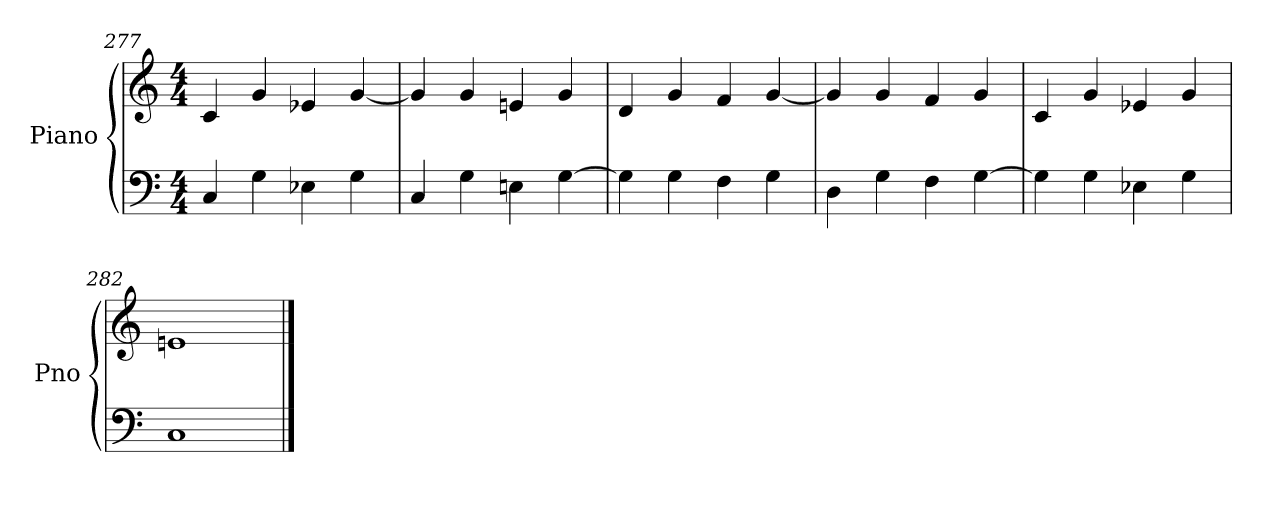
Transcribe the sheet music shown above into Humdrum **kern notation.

**kern	**kern
*part1	*part1
*staff2	*staff1
*I"Piano	*
*I'Pno	*
!!LO:PB:g=z
*clefF4	*clefG2
*k[]	*k[]
*M4/4	*M4/4
=277	=277
4C/	4c/
4G\	4g/
4E-X\	4e-X/
4G\	[4g/
=278	=278
4C/	4g/]
4G\	4g/
4En\	4en/
[4G\	4g/
=279	=279
4G\]	4d/
4G\	4g/
4F\	4f/
4G\	[4g/
=280	=280
4D\	4g/]
4G\	4g/
4F\	4f/
[4G\	4g/
=281	=281
4G\]	4c/
4G\	4g/
4E-X\	4e-X/
4G\	4g/
=282	=282
1C	1en
==	==
*-	*-
